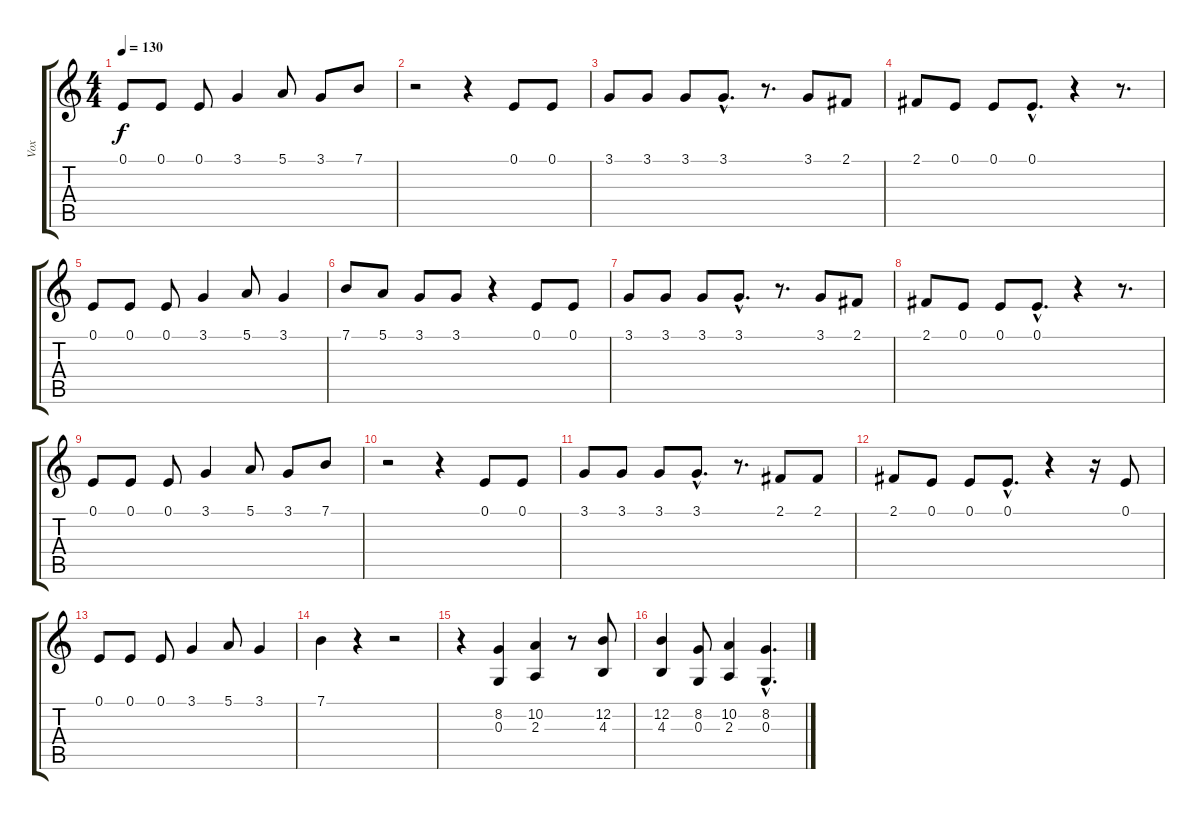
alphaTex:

\track ("Vox" "Vox") {instrument altosax}
\staff {score tabs}
\tuning (E4 B3 G3 D3 A2 E2) {hide}
\ts (4 4)
\tempo 130
\clef g2
\ks c
0.1.8{dy f} 0.1.8 0.1.8 3.1.4 5.1.8 3.1.8 7.1.8 |
r.2 r.4 0.1.8 0.1.8 |
3.1.8 3.1.8 3.1.8 3.1{hac}.8{d} r.8{d} 3.1.8 2.1.8 |
2.1.8 0.1.8 0.1.8 0.1{hac}.8{d} r.4 r.8{d} |
0.1.8 0.1.8 0.1.8 3.1.4 5.1.8 3.1.4 |
7.1.8 5.1.8 3.1.8 3.1.8 r.4 0.1.8 0.1.8 |
3.1.8 3.1.8 3.1.8 3.1{hac}.8{d} r.8{d} 3.1.8 2.1.8 |
2.1.8 0.1.8 0.1.8 0.1{hac}.8{d} r.4 r.8{d} |
0.1.8 0.1.8 0.1.8 3.1.4 5.1.8 3.1.8 7.1.8 |
r.2 r.4 0.1.8 0.1.8 |
3.1.8 3.1.8 3.1.8 3.1{hac}.8{d} r.8{d} 2.1.8 2.1.8 |
2.1.8 0.1.8 0.1.8 0.1{hac}.8{d} r.4 r.16 0.1.8 |
0.1.8 0.1.8 0.1.8 3.1.4 5.1.8 3.1.4 |
7.1.4 r.4 r.2 |
r.4 (8.2 0.3).4 (10.2 2.3).4 r.8 (12.2 4.3).8 |
(12.2 4.3).4 (8.2 0.3).8 (10.2 2.3).4 (8.2{hac} 0.3{hac}).4{d}
